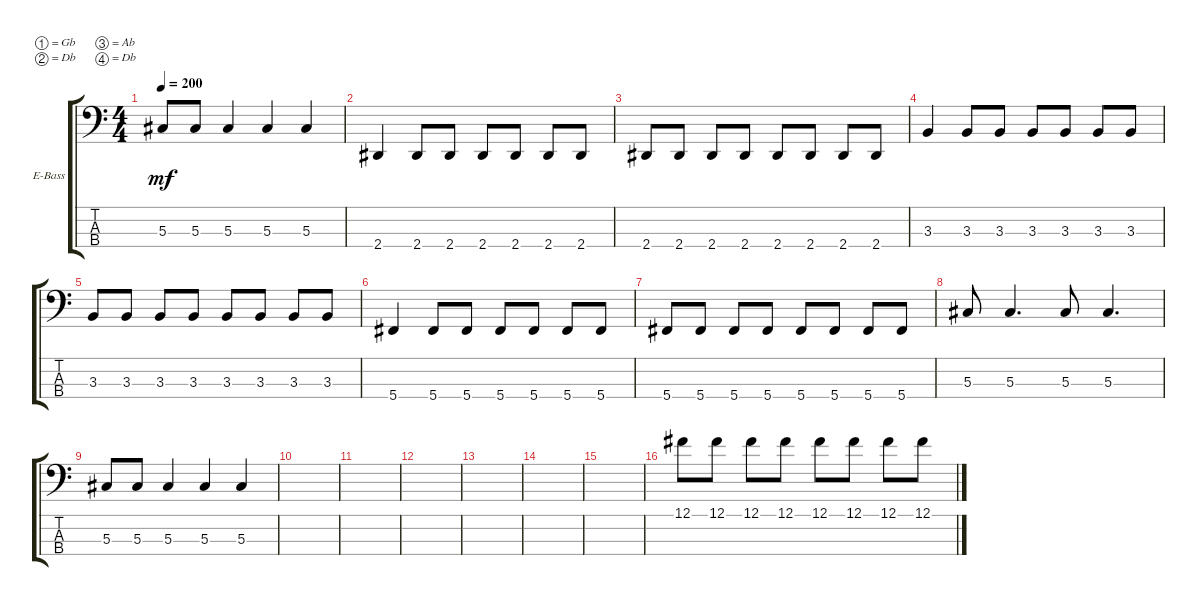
\defaultSystemsLayout 4
\bracketExtendMode groupsimilarinstruments
\firstSystemTrackNameOrientation horizontal
\otherSystemsTrackNameOrientation horizontal
\track ("Che Guevara" "E-Bass") {instrument electricbassfinger}
\staff {score tabs}
\tuning (Gb2 Db2 Ab1 Db1)
\ts (4 4)
\tempo 200
\clef f4
\ks c
5.3.8{dy mf} 5.3.8 5.3.4 5.3.4 5.3.4 |
2.4.4 2.4.8 2.4.8 2.4.8 2.4.8 2.4.8 2.4.8 |
2.4.8 2.4.8 2.4.8 2.4.8 2.4.8 2.4.8 2.4.8 2.4.8 |
3.3.4 3.3.8 3.3.8 3.3.8 3.3.8 3.3.8 3.3.8 |
3.3.8 3.3.8 3.3.8 3.3.8 3.3.8 3.3.8 3.3.8 3.3.8 |
5.4.4 5.4.8 5.4.8 5.4.8 5.4.8 5.4.8 5.4.8 |
5.4.8 5.4.8 5.4.8 5.4.8 5.4.8 5.4.8 5.4.8 5.4.8 |
5.3.8 5.3.4{d} 5.3.8 5.3.4{d} |
5.3.8 5.3.8 5.3.4 5.3.4 5.3.4 |
|
|
|
|
|
|
12.1.8 12.1.8 12.1.8 12.1.8 12.1.8 12.1.8 12.1.8 12.1.8
